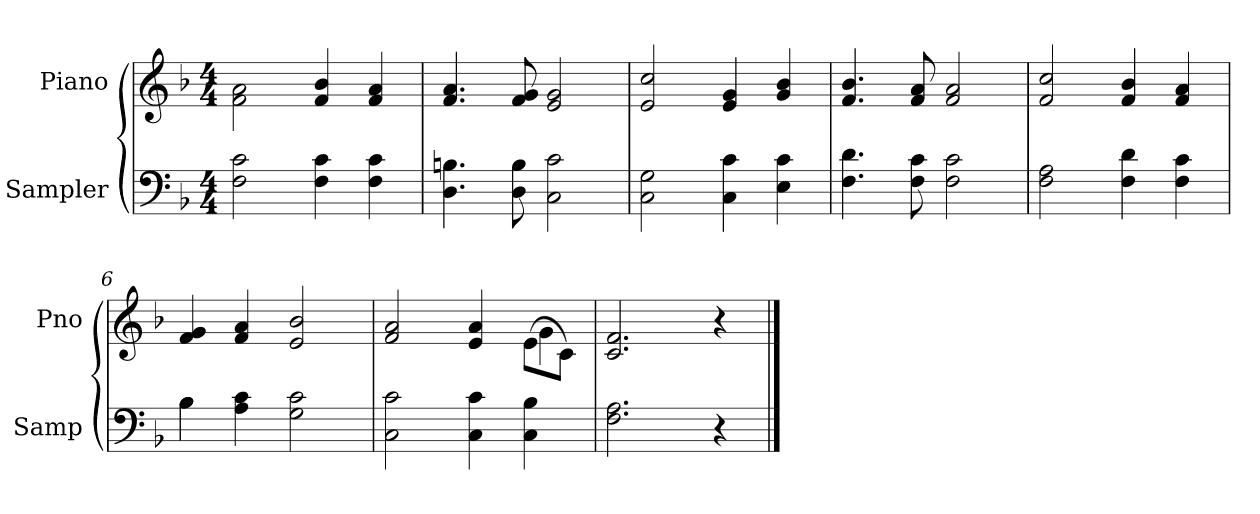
**kern	**kern
*part2	*part1
*staff2	*staff1
*I"Sampler	*I"Piano
*I'Samp	*I'Pno
*clefF4	*clefG2
*k[b-]	*k[b-]
*F:	*F:
*M4/4	*M4/4
=1	=1
2F 2c	2f\ 2a\
4F 4c	4f 4b-
4F 4c	4f 4a
=2	=2
4.D 4.Bn	4.f 4.a
8D 8B	8f 8g
2C 2c	2e 2g
=3	=3
2C 2G	2e 2cc
4C 4c	4e 4g
4E 4c	4g 4b-
=4	=4
4.F 4.d	4.f 4.b-
8F 8c	8f 8a
2F 2c	2f 2a
=5	=5
2F 2A	2f 2cc
4F 4d	4f 4b-
4F 4c	4f 4a
=6	=6
*^	*
4B-\	4B-	4f 4g
4A 4c	2.ryy	4f 4a
2G 2c	.	2e 2b-
*v	*v	*
=7	=7
*	*^
2C 2c	2f 2a	2.ryy
4C 4c	4e 4a	.
4C 4B-	(8e\L	4g
.	8c\J)	.
*	*v	*v
=8	=8
2.F 2.A	2.c 2.f
4r	4r
==	==
*-	*-
